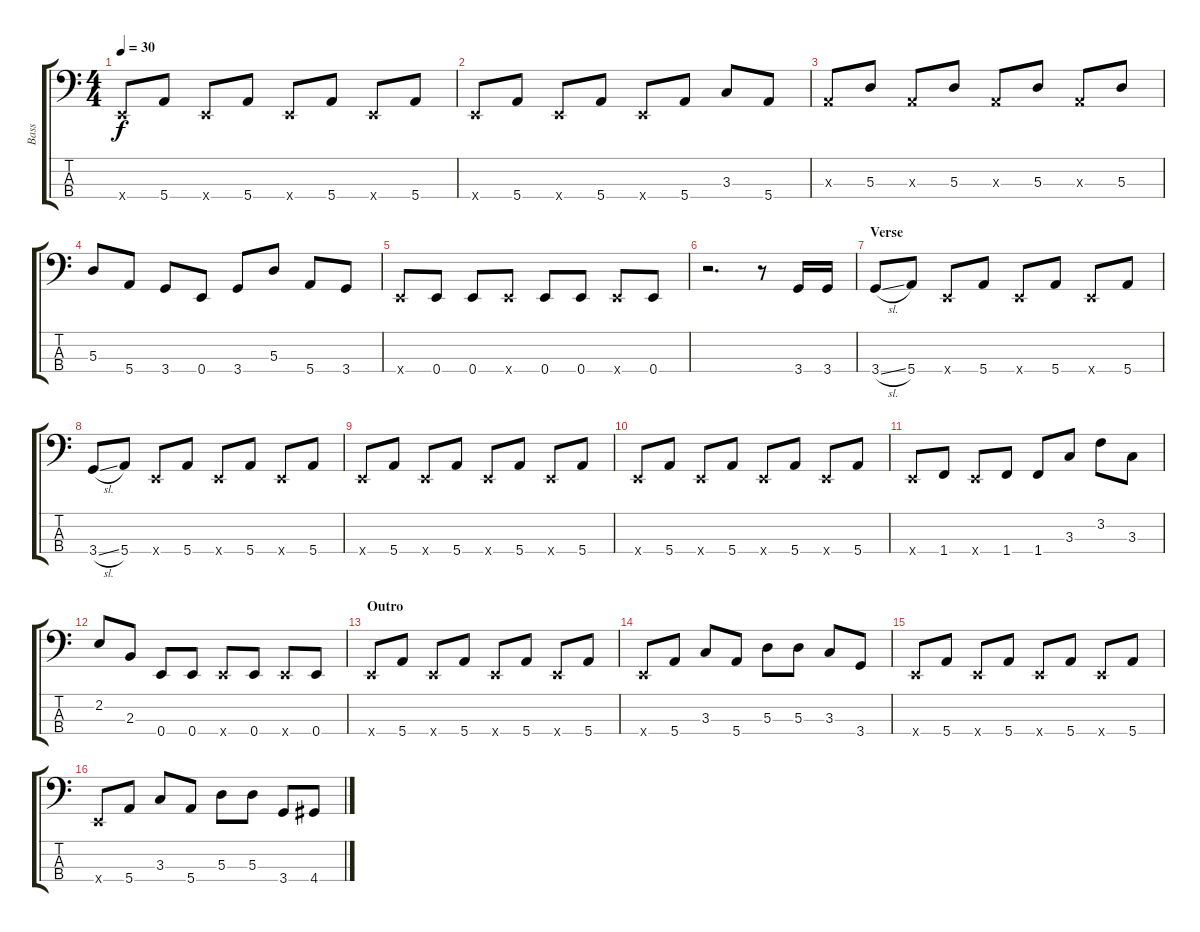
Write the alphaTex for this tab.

\track ("Bass" "Bass") {instrument electricbassfinger}
\staff {score tabs}
\tuning (G2 D2 A1 E1) {hide}
\ts (4 4)
\tempo 30
\clef f4
\ks c
0.4{x}.8{dy f} 5.4.8 0.4{x}.8 5.4.8 0.4{x}.8 5.4.8 0.4{x}.8 5.4.8 |
0.4{x}.8 5.4.8 0.4{x}.8 5.4.8 0.4{x}.8 5.4.8 3.3.8 5.4.8 |
0.3{x}.8 5.3.8 0.3{x}.8 5.3.8 0.3{x}.8 5.3.8 0.3{x}.8 5.3.8 |
5.3.8 5.4.8 3.4.8 0.4.8 3.4.8 5.3.8 5.4.8 3.4.8 |
0.4{x}.8 0.4.8 0.4.8 0.4{x}.8 0.4.8 0.4.8 0.4{x}.8 0.4.8 |
r.2{d} r.8 3.4.16 3.4.16 |
\section ("" "Verse")
3.4{sl}.8 5.4.8 0.4{x}.8 5.4.8 0.4{x}.8 5.4.8 0.4{x}.8 5.4.8 |
3.4{sl}.8 5.4.8 0.4{x}.8 5.4.8 0.4{x}.8 5.4.8 0.4{x}.8 5.4.8 |
0.4{x}.8 5.4.8 0.4{x}.8 5.4.8 0.4{x}.8 5.4.8 0.4{x}.8 5.4.8 |
0.4{x}.8 5.4.8 0.4{x}.8 5.4.8 0.4{x}.8 5.4.8 0.4{x}.8 5.4.8 |
0.4{x}.8 1.4.8 0.4{x}.8 1.4.8 1.4.8 3.3.8 3.2.8 3.3.8 |
2.2.8 2.3.8 0.4.8 0.4.8 0.4{x}.8 0.4.8 0.4{x}.8 0.4.8 |
\section ("" "Outro")
0.4{x}.8 5.4.8 0.4{x}.8 5.4.8 0.4{x}.8 5.4.8 0.4{x}.8 5.4.8 |
0.4{x}.8 5.4.8 3.3.8 5.4.8 5.3.8 5.3.8 3.3.8 3.4.8 |
0.4{x}.8 5.4.8 0.4{x}.8 5.4.8 0.4{x}.8 5.4.8 0.4{x}.8 5.4.8 |
0.4{x}.8 5.4.8 3.3.8 5.4.8 5.3.8 5.3.8 3.4.8 4.4.8
